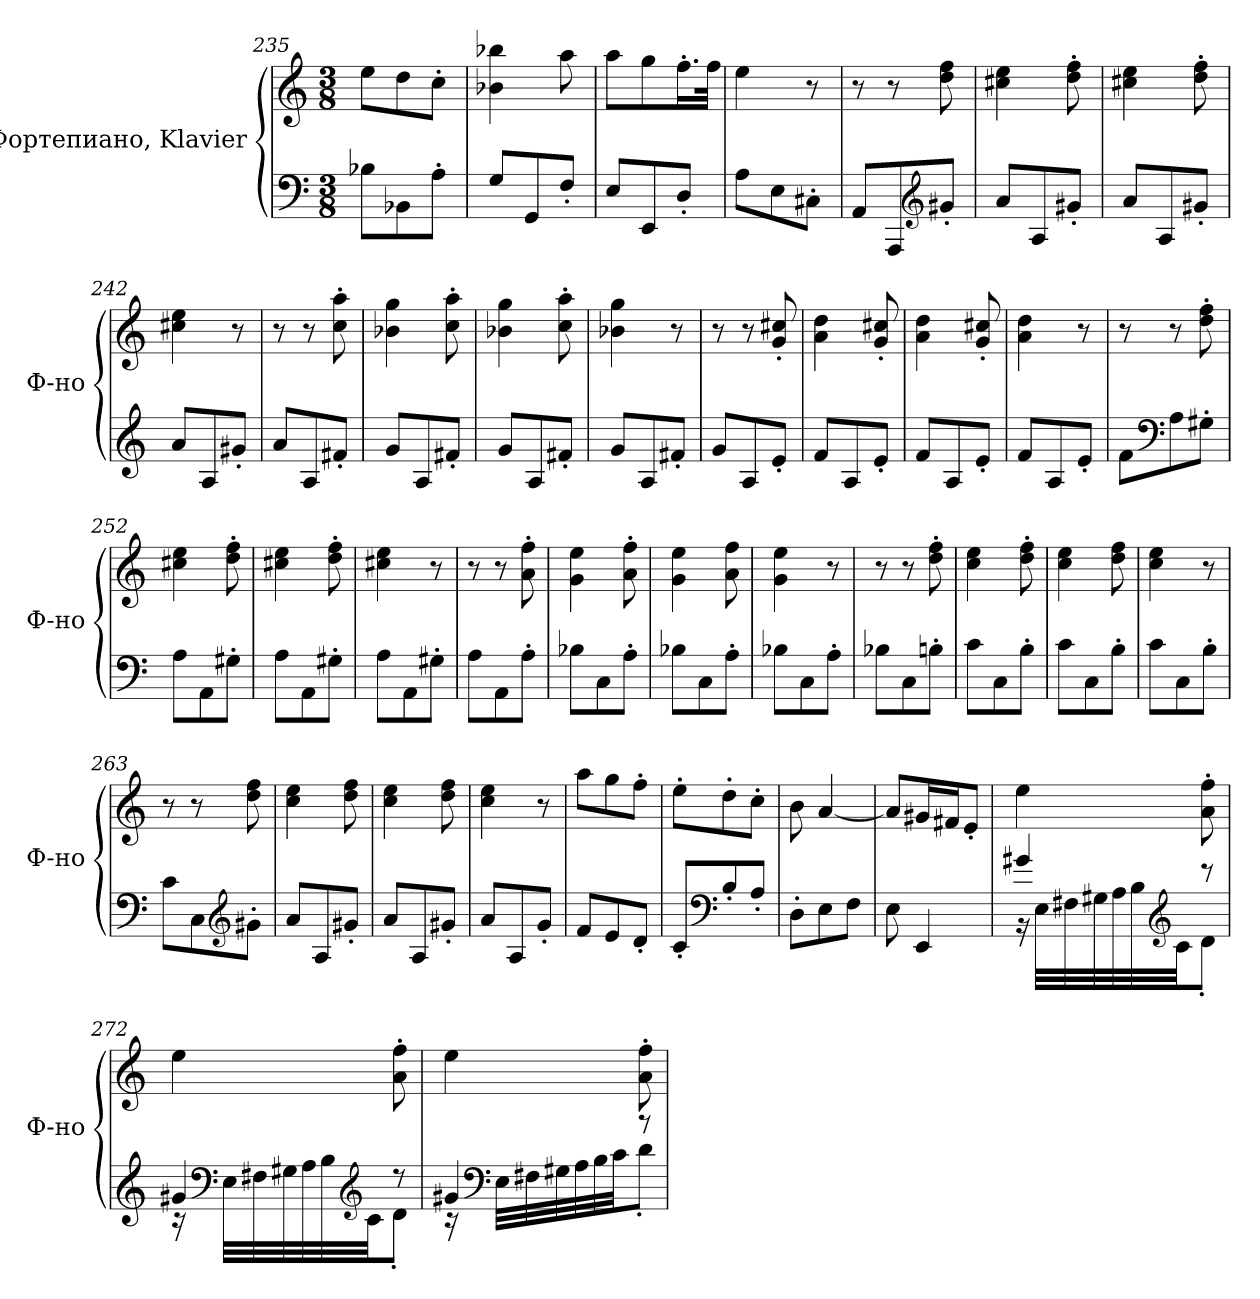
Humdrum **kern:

**kern	**kern
*part1	*part1
*staff2	*staff1
*I"Фортепиано, Klavier	*
*I'Ф-но	*
!!LO:LB:g=z
*clefF4	*clefG2
*k[]	*k[]
*M3/8	*M3/8
=235	=235
8B-X\L	8ee\L
8BB-X\	8dd\
8A'\J	8cc'\J
=236	=236
8G/L	4b-X\ 4bb-X\
8GG/	.
8F'/J	8aa\
=237	=237
8E/L	8aa\L
8EE/	8gg\
8D'/J	16.ff'\L
.	32ff\JJk
=238	=238
8A\L	4ee\
8E\	.
8C#X'\J	8r
=239	=239
8AA/L	8r
8AAA/	8r
*clefG2	*
8g#X'/J	8dd\ 8ff\
=240	=240
8a/L	4cc#X\ 4ee\
8A/	.
8g#X'/J	8dd\' 8ff\'
=241	=241
8a/L	4cc#X\ 4ee\
8A/	.
8g#X'/J	8dd\' 8ff\'
=242	=242
8a/L	4cc#X\ 4ee\
8A/	.
8g#X'/J	8r
=243	=243
8a/L	8r
8A/	8r
8f#X'/J	8cc\' 8aa\'
=244	=244
8g/L	4b-X\ 4gg\
8A/	.
8f#X'/J	8cc\' 8aa\'
!!LO:LB:g=z
=245	=245
8g/L	4b-X\ 4gg\
8A/	.
8f#X'/J	8cc\' 8aa\'
=246	=246
8g/L	4b-X\ 4gg\
8A/	.
8f#X'/J	8r
=247	=247
8g/L	8r
8A/	8r
8e'/J	8g/' 8cc#X/'
=248	=248
8f/L	4a\ 4dd\
8A/	.
8e'/J	8g/' 8cc#X/'
=249	=249
8f/L	4a\ 4dd\
8A/	.
8e'/J	8g/' 8cc#X/'
=250	=250
8f/L	4a\ 4dd\
8A/	.
8e'/J	8r
=251	=251
8f\L	8r
*clefF4	*
8A\	8r
8G#X'\J	8dd\' 8ff\'
=252	=252
8A\L	4cc#X\ 4ee\
8AA\	.
8G#X'\J	8dd\' 8ff\'
=253	=253
8A\L	4cc#X\ 4ee\
8AA\	.
8G#X'\J	8dd\' 8ff\'
=254	=254
8A\L	4cc#X\ 4ee\
8AA\	.
8G#X'\J	8r
=255	=255
8A\L	8r
8AA\	8r
8A'\J	8a\' 8ff\'
!!LO:LB:g=z
=256	=256
8B-X\L	4g\ 4ee\
8C\	.
8A'\J	8a\' 8ff\'
=257	=257
8B-X\L	4g\ 4ee\
8C\	.
8A'\J	8a\ 8ff\
=258	=258
8B-X\L	4g\ 4ee\
8C\	.
8A'\J	8r
=259	=259
8B-X\L	8r
8C\	8r
8Bn'\J	8dd\' 8ff\'
=260	=260
8c\L	4cc\ 4ee\
8C\	.
8B'\J	8dd\' 8ff\'
=261	=261
8c\L	4cc\ 4ee\
8C\	.
8B'\J	8dd\ 8ff\
=262	=262
8c\L	4cc\ 4ee\
8C\	.
8B'\J	8r
=263	=263
8c\L	8r
8C\	8r
*clefG2	*
8g#X'\J	8dd\ 8ff\
=264	=264
8a/L	4cc\ 4ee\
8A/	.
8g#X'/J	8dd\ 8ff\
=265	=265
8a/L	4cc\ 4ee\
8A/	.
8g#X'/J	8dd\ 8ff\
=266	=266
8a/L	4cc\ 4ee\
8A/	.
8g'/J	8r
=267	=267
8f/L	8aa\L
8e/	8gg\
8d'/J	8ff'\J
!!LO:PB:g=z
=268	=268
8c'/L	8ee'\L
*clefF4	*
8B'/	8dd'\
8A'/J	8cc'\J
=269	=269
8D'\L	8b\
8E\	[4a/
8F\J	.
=270	=270
8E\	8a/L]
4EE/	16g#X/L
.	16f#X/J
.	8e'/J
=271	=271
*^	*
4g#X/	16r	4ee\
.	32E\LLL	.
.	32F#X\	.
.	32G#X\	.
.	32A\	.
.	32B\	.
*clefG2	*	*
.	32c\JJ	.
8r	8d'\J	8a\' 8ff\'
=272	=272	=272
4g#X/	16r	4ee\
*clefF4	*	*
.	32E\LLL	.
.	32F#X\	.
.	32G#X\	.
.	32A\	.
.	32B\	.
*clefG2	*	*
.	32c\JJ	.
8r	8d'\J	8a\' 8ff\'
!!LO:LB:g=z
=273	=273	=273
4g#X/	16r	4ee\
*clefF4	*	*
.	32E\LLL	.
.	32F#X\	.
.	32G#X\	.
.	32A\	.
.	32B\	.
.	32c\JJ	.
8r	8d'\J	8a\' 8ff\'
*v	*v	*
=	=
*-	*-
